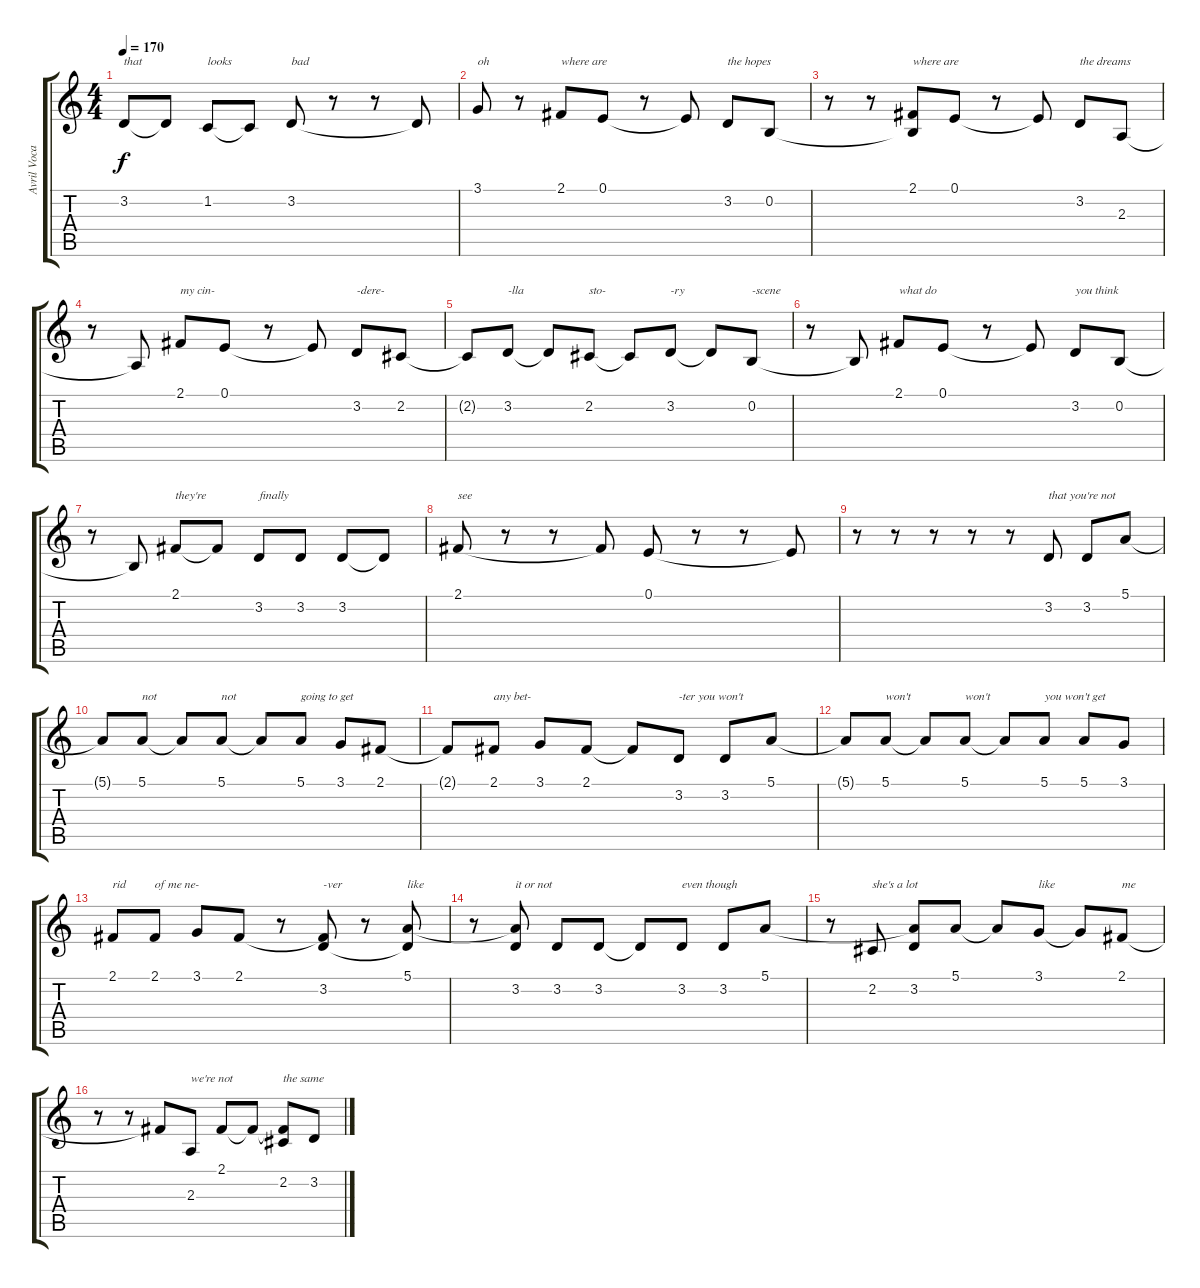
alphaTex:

\track ("Avril Vocals" "Avril Voca") {instrument clarinet}
\staff {score tabs}
\tuning (E4 B3 G3 D3 A2 D2) {hide}
\ts (4 4)
\tempo 170
\clef g2
\ks c
3.2.8{txt "that" dy f} 3.2{t}.8 1.2.8{txt "looks"} 1.2{t}.8 3.2.8{txt "bad"} r.8 r.8 3.2{t}.8 |
3.1.8{txt "oh"} r.8 2.1.8{txt "where are"} 0.1.8 r.8 0.1{t}.8 3.2.8{txt "the hopes"} 0.2.8 |
r.8 r.8 (2.1 0.2{t}).8{txt "where are"} 0.1.8 r.8 0.1{t}.8 3.2.8{txt "the dreams"} 2.3.8 |
r.8 2.3{t}.8 2.1.8{txt "my cin-"} 0.1.8 r.8 0.1{t}.8 3.2.8{txt "-dere-"} 2.2.8 |
2.2{t}.8 3.2.8{txt "-lla"} 3.2{t}.8 2.2.8{txt "sto-"} 2.2{t}.8 3.2.8{txt "-ry"} 3.2{t}.8 0.2.8{txt "-scene"} |
r.8 0.2{t}.8 2.1.8{txt "what do"} 0.1.8 r.8 0.1{t}.8 3.2.8{txt "you think"} 0.2.8 |
r.8 0.2{t}.8 2.1.8{txt "they're"} 2.1{t}.8 3.2.8{txt "finally"} 3.2.8 3.2.8 3.2{t}.8 |
2.1.8{txt "see"} r.8 r.8 2.1{t}.8 0.1.8 r.8 r.8 0.1{t}.8 |
r.8 r.8 r.8 r.8 r.8 3.2.8{txt "that you're not"} 3.2.8 5.1.8 |
5.1{t}.8 5.1.8{txt "not"} 5.1{t}.8 5.1.8{txt "not"} 5.1{t}.8 5.1.8{txt "going to get"} 3.1.8 2.1.8 |
2.1{t}.8 2.1.8{txt "any bet-"} 3.1.8 2.1.8 2.1{t}.8 3.2.8{txt "-ter you won't"} 3.2.8 5.1.8 |
5.1{t}.8 5.1.8{txt "won't"} 5.1{t}.8 5.1.8{txt "won't"} 5.1{t}.8 5.1.8{txt "you won't get"} 5.1.8 3.1.8 |
2.1.8{txt "rid"} 2.1.8{txt "of me ne-"} 3.1.8 2.1.8 r.8 (2.1{t} 3.2).8{txt "-ver"} r.8 (5.1 3.2{t}).8{txt "like"} |
r.8 (5.1{t} 3.2).8{txt "it or not"} 3.2.8 3.2.8 3.2{t}.8 3.2.8{txt "even though"} 3.2.8 5.1.8 |
r.8 2.2.8{txt "she's a lot"} (5.1{t} 3.2).8 5.1.8 5.1{t}.8 3.1.8{txt "like"} 3.1{t}.8 2.1.8{txt "me"} |
r.8 r.8 2.1{t}.8 2.3.8{txt "we're not"} 2.1.8 2.1{t}.8 (2.1{t} 2.2).8{txt "the same"} 3.2.8
